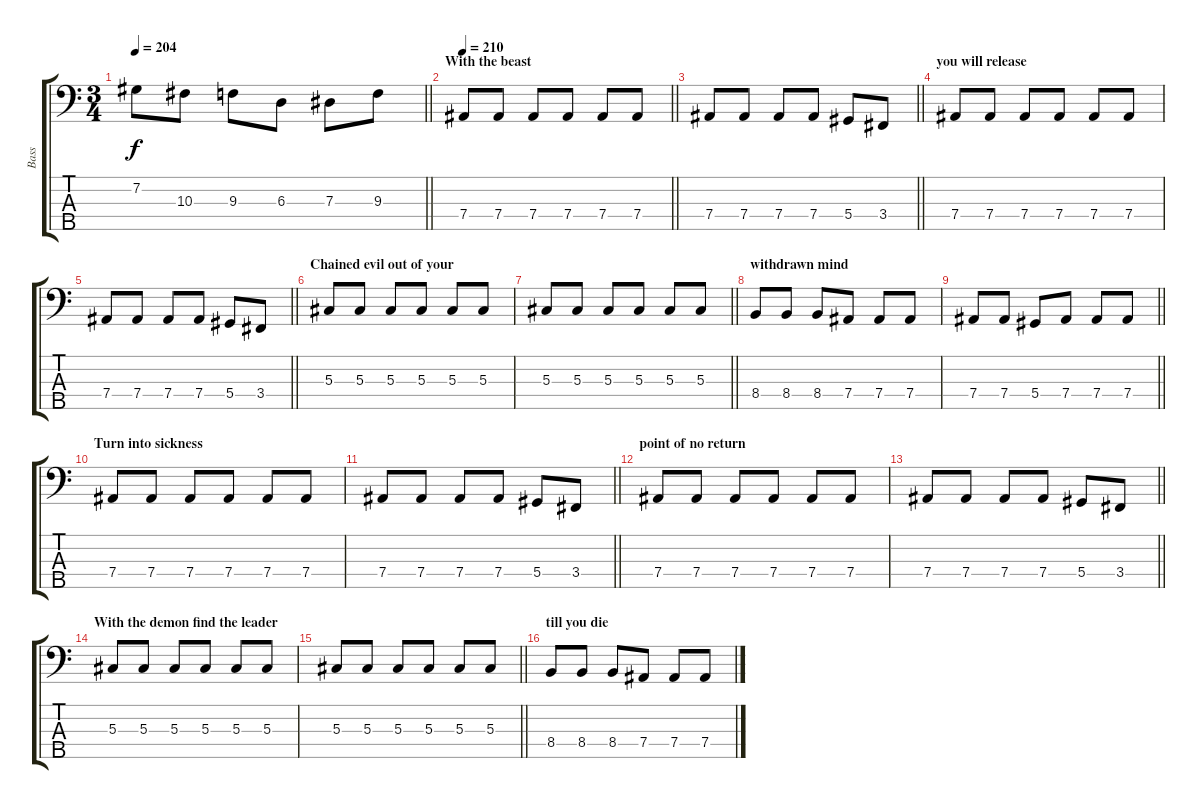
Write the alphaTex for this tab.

\track ("Bass" "Bass") {instrument electricbasspick}
\staff {score tabs}
\tuning (Gb2 Db2 Ab1 Eb1 Bb0) {hide}
\ts (3 4)
\tempo 204
\clef f4
\barLineRight lightlight
\ks c
7.2.8{dy f} 10.3.8 9.3.8 6.3.8 7.3.8 9.3.8 |
\section ("" "With the beast ")
\tempo 210
\barLineRight lightlight
7.4.8 7.4.8 7.4.8 7.4.8 7.4.8 7.4.8 |
\barLineRight lightlight
7.4.8 7.4.8 7.4.8 7.4.8 5.4.8 3.4.8 |
\section ("" "you will release")
7.4.8 7.4.8 7.4.8 7.4.8 7.4.8 7.4.8 |
\barLineRight lightlight
7.4.8 7.4.8 7.4.8 7.4.8 5.4.8 3.4.8 |
\section ("" "Chained evil out of your ")
5.3.8 5.3.8 5.3.8 5.3.8 5.3.8 5.3.8 |
\barLineRight lightlight
5.3.8 5.3.8 5.3.8 5.3.8 5.3.8 5.3.8 |
\section ("" "withdrawn mind")
8.4.8 8.4.8 8.4.8 7.4.8 7.4.8 7.4.8 |
\barLineRight lightlight
7.4.8 7.4.8 5.4.8 7.4.8 7.4.8 7.4.8 |
\section ("" "Turn into sickness ")
7.4.8 7.4.8 7.4.8 7.4.8 7.4.8 7.4.8 |
\barLineRight lightlight
7.4.8 7.4.8 7.4.8 7.4.8 5.4.8 3.4.8 |
\section ("" "point of no return")
7.4.8 7.4.8 7.4.8 7.4.8 7.4.8 7.4.8 |
\barLineRight lightlight
7.4.8 7.4.8 7.4.8 7.4.8 5.4.8 3.4.8 |
\section ("" "With the demon find the leader ")
5.3.8 5.3.8 5.3.8 5.3.8 5.3.8 5.3.8 |
\barLineRight lightlight
5.3.8 5.3.8 5.3.8 5.3.8 5.3.8 5.3.8 |
\section ("" "till you die")
8.4.8 8.4.8 8.4.8 7.4.8 7.4.8 7.4.8
